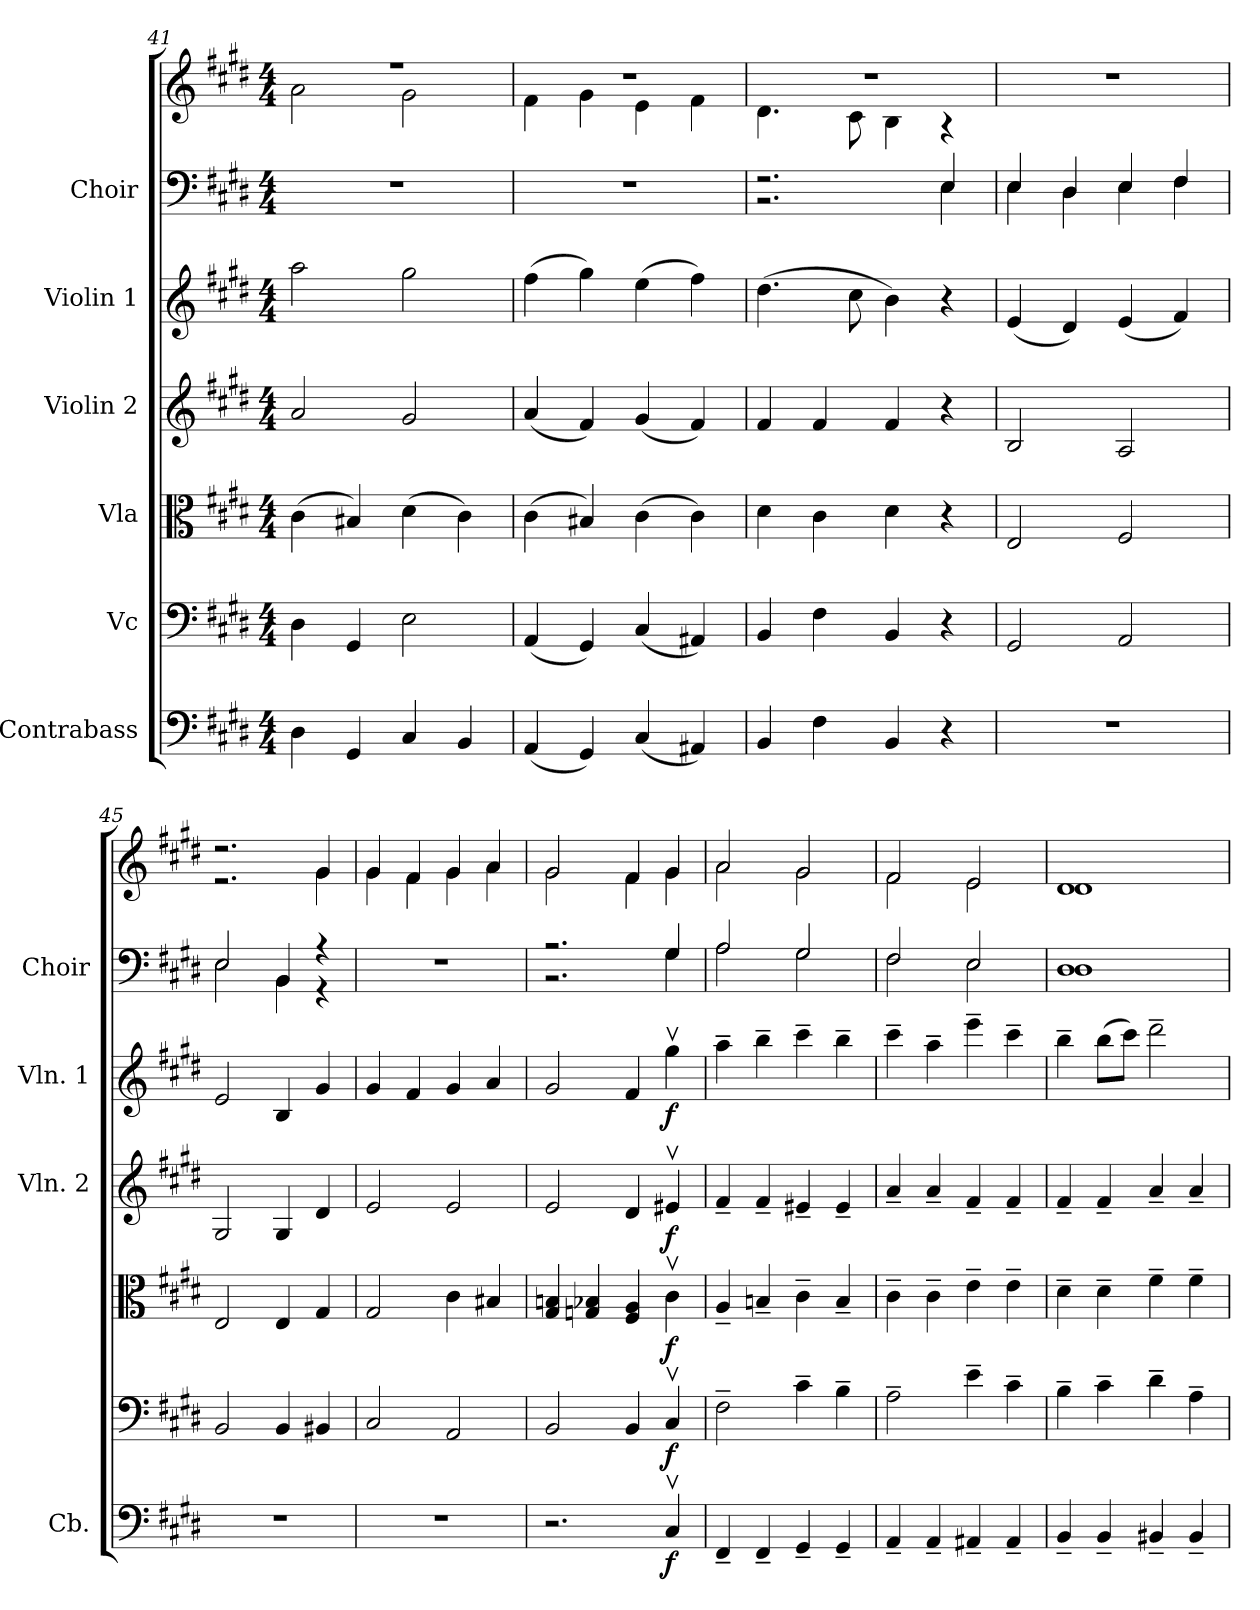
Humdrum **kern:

**kern	**dynam	**kern	**dynam	**kern	**dynam	**kern	**dynam	**kern	**dynam	**kern	**kern
*part6	*part6	*part5	*part5	*part4	*part4	*part3	*part3	*part2	*part2	*part1	*part1
*staff7	*staff7	*staff6	*staff6	*staff5	*staff5	*staff4	*staff4	*staff3	*staff3	*staff2	*staff1
*I"Contrabass	*	*I"Vc	*	*I"Vla	*	*I"Violin 2	*	*I"Violin 1	*	*I"Choir	*
*I'Cb.	*	*	*	*	*	*I'Vln. 2	*	*I'Vln. 1	*	*I'Choir	*
*clefF4	*	*clefF4	*	*clefC3	*	*clefG2	*	*clefG2	*	*clefF4	*clefG2
*ITrd7c12	*	*	*	*	*	*	*	*	*	*	*
*k[f#c#g#d#]	*	*k[f#c#g#d#]	*	*k[f#c#g#d#]	*	*k[f#c#g#d#]	*	*k[f#c#g#d#]	*	*k[f#c#g#d#]	*k[f#c#g#d#]
*E:	*	*E:	*	*E:	*	*E:	*	*E:	*	*E:	*E:
*M4/4	*	*M4/4	*	*M4/4	*	*M4/4	*	*M4/4	*	*M4/4	*M4/4
=41	=41	=41	=41	=41	=41	=41	=41	=41	=41	=41	=41
*	*	*	*	*	*	*	*	*	*	*	*^
4DD#i\	.	4D#i\	.	(4c#i\	.	2ai/	.	2aai\	.	1r	1r	2ai\
4GGG#i/	.	4GG#i/	.	4B#Xi/)	.	.	.	.	.	.	.	.
4CC#i/	.	2Ei\	.	(4d#i\	.	2g#i/	.	2gg#i\	.	.	.	2g#i\
4BBBi/	.	.	.	4c#i\)	.	.	.	.	.	.	.	.
=42	=42	=42	=42	=42	=42	=42	=42	=42	=42	=42	=42	=42
(4AAAi/	.	(4AAi/	.	(4c#i\	.	(4ai/	.	(4ff#i\	.	1r	1r	4f#i\
4GGG#i/)	.	4GG#i/)	.	4B#Xi/)	.	4f#i/)	.	4gg#i\)	.	.	.	4g#i\
(4CC#i/	.	(4C#i/	.	(4c#i\	.	(4g#i/	.	(4eei\	.	.	.	4ei\
4AAA#Xi/)	.	4AA#Xi/)	.	4c#i\)	.	4f#i/)	.	4ff#i\)	.	.	.	4f#i\
=43	=43	=43	=43	=43	=43	=43	=43	=43	=43	=43	=43	=43
*	*	*	*	*	*	*	*	*	*	*^	*	*
4BBBi/	.	4BBi/	.	4d#i\	.	4f#i/	.	(4.dd#i\	.	2.r	2.r	1r	4.d#i\
4FF#i\	.	4F#i\	.	4c#i\	.	4f#i/	.	.	.	.	.	.	.
.	.	.	.	.	.	.	.	8cc#i\	.	.	.	.	8c#i\
4BBBi/	.	4BBi/	.	4d#i\	.	4f#i/	.	4bi\)	.	.	.	.	4Bi\
4r	.	4r	.	4r	.	4r	.	4r	.	4Ei/	4Ei\	.	4r
*	*	*	*	*	*	*	*	*	*	*	*	*v	*v
!!LO:PB:g=z
=44	=44	=44	=44	=44	=44	=44	=44	=44	=44	=44	=44	=44
1r	.	2GG#i/	.	2Ei/	.	2Bi/	.	(4ei/	.	4Ei/	4Ei\	1r
.	.	.	.	.	.	.	.	4d#i/)	.	4D#i/	4D#i\	.
.	.	2AAi/	.	2F#i/	.	2Ai/	.	(4ei/	.	4Ei/	4Ei\	.
.	.	.	.	.	.	.	.	4f#i/)	.	4F#i/	4F#i\	.
=45	=45	=45	=45	=45	=45	=45	=45	=45	=45	=45	=45	=45
*	*	*	*	*	*	*	*	*	*	*	*	*^
1r	.	2BBi/	.	2Ei/	.	2G#i/	.	2ei/	.	2Ei/	2Ei\	2.r	2.r
.	.	4BBi/	.	4Ei/	.	4G#i/	.	4Bi/	.	4BBi/	4BBi\	.	.
.	.	4BB#Xi/	.	4G#i/	.	4d#i/	.	4g#i/	.	4r	4r	4g#i/	4g#i\
*	*	*	*	*	*	*	*	*	*	*v	*v	*	*
=46	=46	=46	=46	=46	=46	=46	=46	=46	=46	=46	=46	=46
1r	.	2C#i/	.	2G#i/	.	2ei/	.	4g#i/	.	1r	4g#i/	4g#i\
.	.	.	.	.	.	.	.	4f#i/	.	.	4f#i/	4f#i\
.	.	2AAi/	.	4c#i\	.	2ei/	.	4g#i/	.	.	4g#i/	4g#i\
.	.	.	.	4B#Xi/	.	.	.	4ai/	.	.	4ai/	4ai\
=47	=47	=47	=47	=47	=47	=47	=47	=47	=47	=47	=47	=47
*	*	*	*	*	*	*	*	*	*	*^	*	*
2.r	.	2BBi/	.	4G#i/ 4Bni	.	2ei/	.	2g#i/	.	2.r	2.r	2g#i/	2g#i\
.	.	.	.	4Gni/ 4B-Xi	.	.	.	.	.	.	.	.	.
.	.	4BBi/	.	4F#i/ 4Ai	.	4d#i/	.	4f#i/	.	.	.	4f#i/	4f#i\
4CC#vi/	f	4C#vi/	f	4c#vi\	f	4e#Xvi/	f	4gg#vi\	f	4G#i/	4G#i\	4g#i/	4g#i\
=48	=48	=48	=48	=48	=48	=48	=48	=48	=48	=48	=48	=48	=48
4FFF#~i/	.	2F#~i\	.	4A~i/	.	4f#~i/	.	4aa~i\	.	2Ai/	2Ai\	2ai/	2ai\
4FFF#~i/	.	.	.	4Bn~i/	.	4f#~i/	.	4bb~i\	.	.	.	.	.
4GGG#~i/	.	4c#~i\	.	4c#~i\	.	4e#X~i/	.	4ccc#~i\	.	2G#i/	2G#i\	2g#i/	2g#i\
4GGG#~i/	.	4B~i\	.	4B~i/	.	4e#~i/	.	4bb~i\	.	.	.	.	.
=49	=49	=49	=49	=49	=49	=49	=49	=49	=49	=49	=49	=49	=49
4AAA~i/	.	2A~i\	.	4c#~i\	.	4a~i/	.	4ccc#~i\	.	2F#i/	2F#i\	2f#i/	2f#i\
4AAA~i/	.	.	.	4c#~i\	.	4a~i/	.	4aa~i\	.	.	.	.	.
4AAA#X~i/	.	4e~i\	.	4e~i\	.	4f#~i/	.	4eee~i\	.	2Ei/	2Ei\	2ei/	2ei\
4AAA#~i/	.	4c#~i\	.	4e~i\	.	4f#~i/	.	4ccc#~i\	.	.	.	.	.
!!LO:LB:g=z	!!
=50	=50	=50	=50	=50	=50	=50	=50	=50	=50	=50	=50	=50	=50
4BBB~i/	.	4B~i\	.	4d#~i\	.	4f#~i/	.	4bb~i\	.	1D#i	1D#i	1d#i	1d#i
4BBB~i/	.	4c#~i\	.	4d#~i\	.	4f#~i/	.	(8bbi\L	.	.	.	.	.
.	.	.	.	.	.	.	.	8ccc#i\J)	.	.	.	.	.
4BBB#X~i/	.	4d#~i\	.	4f#~i\	.	4a~i/	.	2ddd#~i\	.	.	.	.	.
4BBB#~i/	.	4A~i\	.	4f#~i\	.	4a~i/	.	.	.	.	.	.	.
*	*	*	*	*	*	*	*	*	*	*v	*v	*	*
*	*	*	*	*	*	*	*	*	*	*	*v	*v
=	=	=	=	=	=	=	=	=	=	=	=
*-	*-	*-	*-	*-	*-	*-	*-	*-	*-	*-	*-
